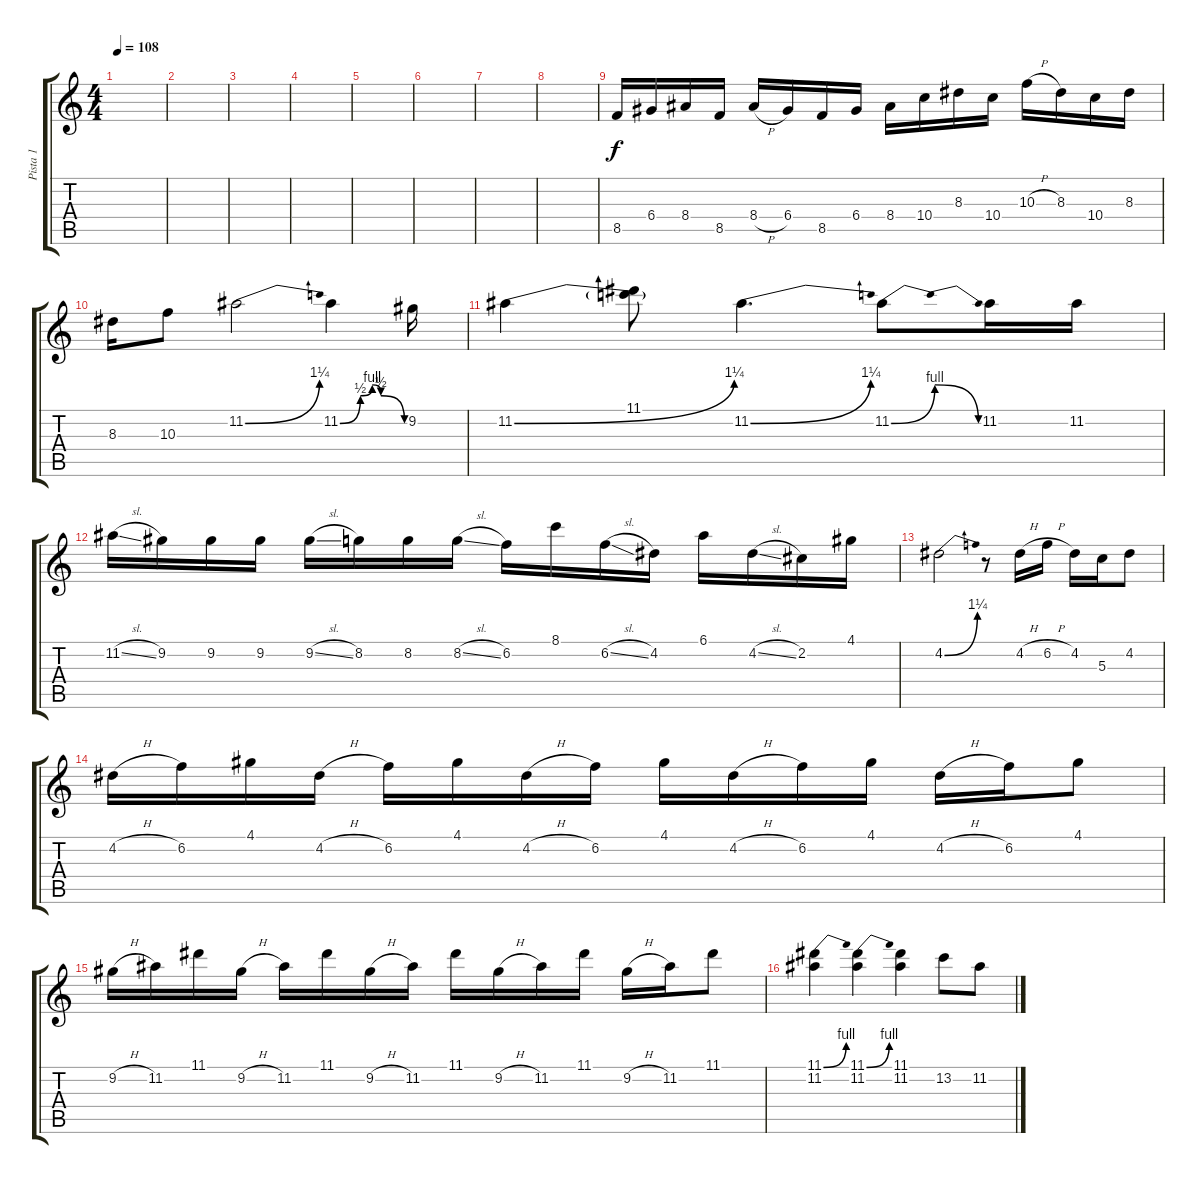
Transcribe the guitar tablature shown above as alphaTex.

\track ("Pista 1" "Pista 1") {instrument overdrivenguitar}
\staff {score tabs}
\tuning (E4 B3 G3 D3 A2 E2) {hide}
\ts (4 4)
\tempo 108
\clef g2
\ks c
|
|
|
|
|
|
|
|
8.5.16{volume 9 instrument overdrivenguitar} 6.4.16 8.4.16 8.5.16 8.4{h}.16 6.4.16 8.5.16 6.4.16 8.4.16 10.4.16 8.3.16 10.4.16 10.3{h}.16 8.3.16 10.4.16 8.3.16 |
8.3.16 10.3.8 11.2{be (bend 0 0 60 5)}.2 11.2{be (custom 0 0 19 2 30 4 38 2 60 0)}.4 9.2.16 |
11.2{be (bend 0 0 60 5)}.4 (11.1 11.2{t}).8 11.2{be (bend 0 0 60 5)}.4{d} 11.2{be (bendrelease 0 0 30 4 30 4 60 0)}.8 11.2.16 11.2.16 |
11.2{sl}.16 9.2.16 9.2.16 9.2.16 9.2{sl}.16 8.2.16 8.2.16 8.2{sl}.16 6.2.16 8.1.16 6.2{sl}.16 4.2.16 6.1.16 4.2{sl}.16 2.2.16 4.1.16 |
4.2{be (bend 0 0 60 5)}.2 r.8 4.2{h}.16 6.2{h}.16 4.2.16 5.3.16 4.2.8 |
4.2{h}.16 6.2.16 4.1.16 4.2{h}.16 6.2.16 4.1.16 4.2{h}.16 6.2.16 4.1.16 4.2{h}.16 6.2.16 4.1.16 4.2{h}.16 6.2.16 4.1.8 |
9.2{h}.16 11.2.16 11.1.16 9.2{h}.16 11.2.16 11.1.16 9.2{h}.16 11.2.16 11.1.16 9.2{h}.16 11.2.16 11.1.16 9.2{h}.16 11.2.16 11.1.8 |
(11.1{be (bend 0 0 60 4)} 11.2).4 (11.1{be (bend 0 0 60 4)} 11.2).4 (11.1 11.2).4 13.2.8 11.2.8
